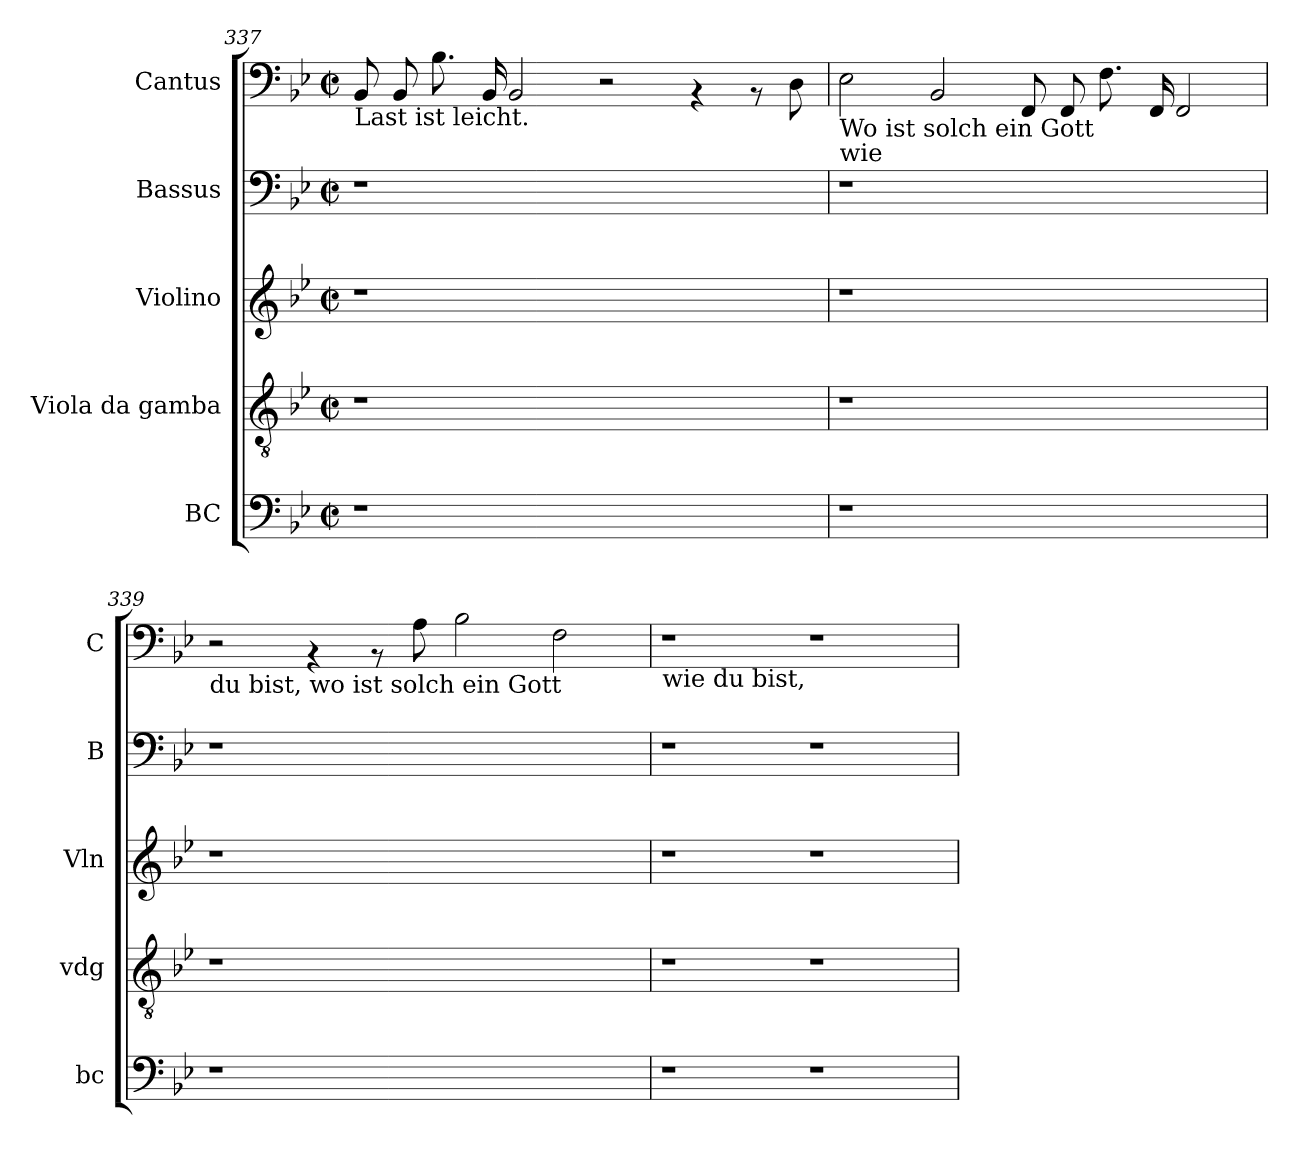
**kern	**kern	**kern	**kern	**kern
*part5	*part4	*part3	*part2	*part1
*staff5	*staff4	*staff3	*staff2	*staff1
*I"BC	*I"Viola da gamba	*I"Violino	*I"Bassus	*I"Cantus
*I'bc	*I'vdg	*I'Vln	*I'B	*I'C
*clefF4	*clefGv2	*clefG2	*clefF4	*clefF4
*k[b-e-]	*k[b-e-]	*k[b-e-]	*k[b-e-]	*k[b-e-]
*B-:	*B-:	*B-:	*B-:	*B-:
*M2/2	*M2/2	*M2/2	*M2/2	*M2/2
*met(c|)	*met(c|)	*met(c|)	*met(c|)	*met(c|)
=337	=337	=337	=337	=337
!	!	!	!	!LO:TX:b:t=Last ist leicht.
1r	1r	1r	1r	8BB-/
.	.	.	.	8BB-/
.	.	.	.	8.B-\
.	.	.	.	16BB-/
.	.	.	.	2BB-/
1ryy	1ryy	1ryy	1ryy	2r
.	.	.	.	4rAA
.	.	.	.	8rAA
.	.	.	.	8D\
=338	=338	=338	=338	=338
!	!	!	!	!LO:TX:b:t=Wo ist solch ein Gott
!	!	!	!	!LO:TX:b:t=wie
1r	1r	1r	1r	2E-\
.	.	.	.	2BB-/
1ryy	1ryy	1ryy	1ryy	8FF/
.	.	.	.	8FF/
.	.	.	.	8.F\
.	.	.	.	16FF/
.	.	.	.	2FF/
=339	=339	=339	=339	=339
!	!	!	!	!LO:TX:b:t=du bist, wo ist solch ein Gott
1r	1r	1r	1r	2r
.	.	.	.	4rAA
.	.	.	.	8rAA
.	.	.	.	8A\
1ryy	1ryy	1ryy	1ryy	2B-\
.	.	.	.	2F\
=340	=340	=340	=340	=340
!	!	!	!	!LO:TX:b:t=wie du bist,
1r	1r	1r	1r	1r
1r	1r	1r	1r	1r
=	=	=	=	=
*-	*-	*-	*-	*-
